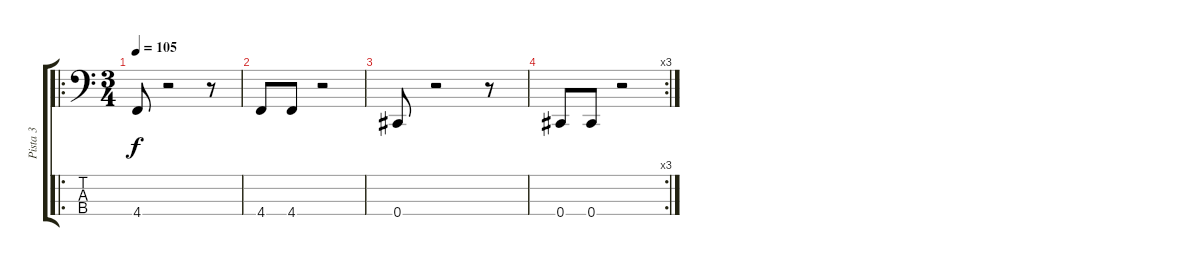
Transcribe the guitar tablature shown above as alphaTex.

\track ("Pista 3" "Pista 3") {instrument electricbasspick}
\staff {score tabs}
\tuning (Gb2 Db2 Ab1 Db1) {hide}
\ro
\ts (3 4)
\tempo 105
\clef f4
\ks c
4.4.8{dy f} r.2 r.8 |
4.4.8 4.4.8 r.2 |
0.4.8 r.2 r.8 |
\rc 3
0.4.8 0.4.8 r.2
